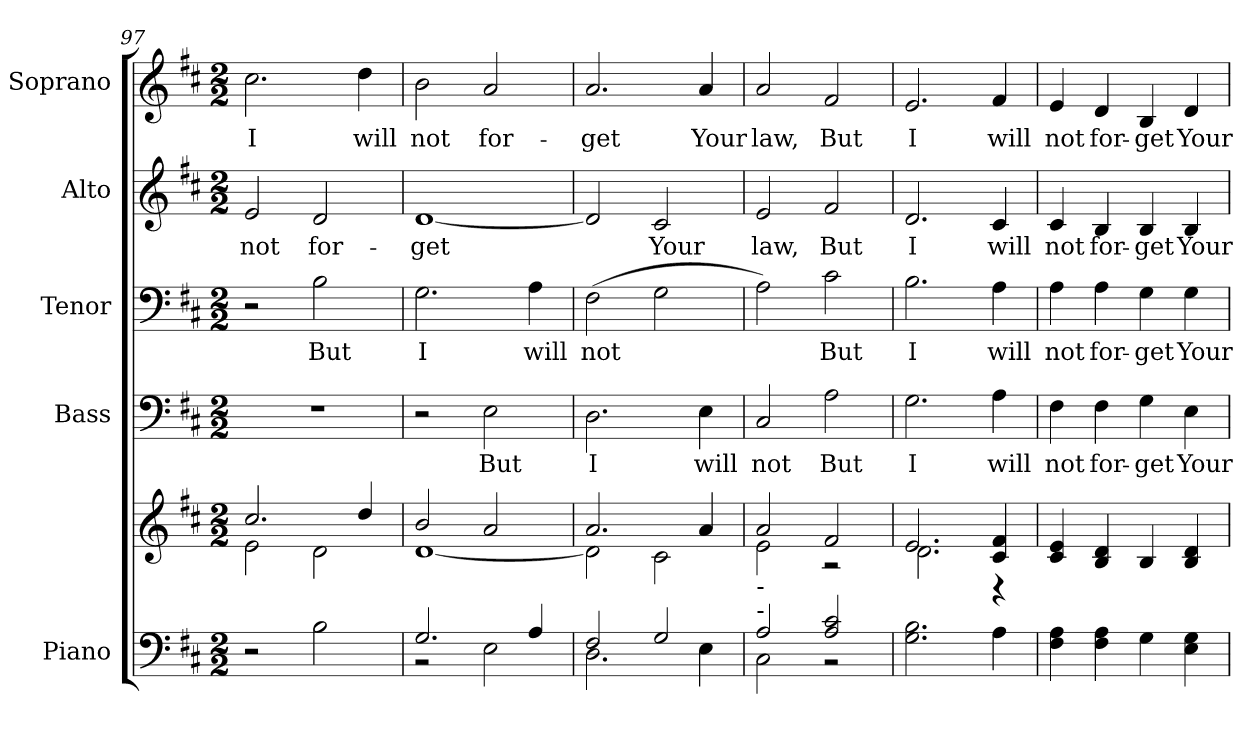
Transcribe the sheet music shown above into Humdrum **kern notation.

**kern	**kern	**kern	**text	**kern	**text	**kern	**text	**kern	**text
*part5	*part5	*part4	*part4	*part3	*part3	*part2	*part2	*part1	*part1
*staff6	*staff5	*staff4	*staff4	*staff3	*staff3	*staff2	*staff2	*staff1	*staff1
*I"Piano	*	*I"Bass	*	*I"Tenor	*	*I"Alto	*	*I"Soprano	*
*I'Pno.	*	*I'B.	*	*I'T.	*	*I'A.	*	*I'S.	*
*clefF4	*clefG2	*clefF4	*	*clefF4	*	*clefG2	*	*clefG2	*
*k[f#c#]	*k[f#c#]	*k[f#c#]	*	*k[f#c#]	*	*k[f#c#]	*	*k[f#c#]	*
*D:	*D:	*D:	*	*D:	*	*D:	*	*D:	*
*M2/2	*M2/2	*M2/2	*	*M2/2	*	*M2/2	*	*M2/2	*
=97	=97	=97	=97	=97	=97	=97	=97	=97	=97
*	*^	*	*	*	*	*	*	*	*
!	!	!	!	!	!	!	!	!LO:LY:b:color=#000000	!	!
!	!	!	!	!	!	!	!	!	!	!LO:LY:b:color=#000000
2r	2.cc#i/	2ei\	1r	.	2r	.	2ei/	not	2.cc#i\	I
!	!	!	!	!	!	!LO:LY:b:color=#000000	!	!	!	!
!	!	!	!	!	!	!	!	!LO:LY:b:color=#000000	!	!
2Bi\	.	2di\	.	.	2Bi\	But	2di/	for-	.	.
!	!	!	!	!	!	!	!	!	!	!LO:LY:b:color=#000000
.	4ddi/	.	.	.	.	.	.	.	4ddi\	will
=98	=98	=98	=98	=98	=98	=98	=98	=98	=98	=98
*^	*	*	*	*	*	*	*	*	*	*
!	!	!	!	!	!	!	!LO:LY:b:color=#000000	!	!	!	!
!	!	!	!	!	!	!	!	!	!LO:LY:b:color=#000000	!	!
!	!	!	!	!	!	!	!	!	!	!	!LO:LY:b:color=#000000
2.Gi/	2r	2bi/	[<1di	2r	.	2.Gi\	I	[<1di	-get	2bi\	not
!	!	!	!	!	!LO:LY:b:color=#000000	!	!	!	!	!	!
!	!	!	!	!	!	!	!	!	!	!	!LO:LY:b:color=#000000
.	2Ei\	2ai/	.	2Ei\	But	.	.	.	.	2ai/	for-
!	!	!	!	!	!	!	!LO:LY:b:color=#000000	!	!	!	!
4Ai/	.	.	.	.	.	4Ai\	will	.	.	.	.
=99	=99	=99	=99	=99	=99	=99	=99	=99	=99	=99	=99
!	!	!	!	!	!LO:LY:b:color=#000000	!	!	!	!	!	!
!	!	!	!	!	!	!	!LO:LY:b:color=#000000	!	!	!	!
!	!	!	!	!	!	!	!	!	!	!	!LO:LY:b:color=#000000
2F#i/	2.Di\	2.ai/	2di\]	2.Di\	I	(2F#i\	not	2di/]	.	2.ai/	-get
!	!	!	!	!	!	!	!	!	!LO:LY:b:color=#000000	!	!
2Gi/	.	.	2c#i\	.	.	2Gi\	.	2c#i/	Your	.	.
!	!	!	!	!	!LO:LY:b:color=#000000	!	!	!	!	!	!
!	!	!	!	!	!	!	!	!	!	!	!LO:LY:b:color=#000000
.	4Ei\	4ai/	.	4Ei\	will	.	.	.	.	4ai/	Your
=100	=100	=100	=100	=100	=100	=100	=100	=100	=100	=100	=100
!	!	!	!	!	!LO:LY:b:color=#000000	!	!	!	!	!	!
!	!	!	!	!	!	!	!	!	!LO:LY:b:color=#000000	!	!
!	!	!LO:TX:b:t=-	!	!	!	!	!	!	!	!	!
!LO:TX:a:t=-	!	!	!	!	!	!	!	!	!	!	!
!	!	!	!	!	!	!	!	!	!	!	!LO:LY:b:color=#000000
2Ai/	2C#i\	2ai/	2ei\	2C#i/	not	2Ai\)	.	2ei/	law,	2ai/	law,
!	!	!	!	!	!LO:LY:b:color=#000000	!	!	!	!	!	!
!	!	!	!	!	!	!	!LO:LY:b:color=#000000	!	!	!	!
!	!	!	!	!	!	!	!	!	!LO:LY:b:color=#000000	!	!
!	!	!	!	!	!	!	!	!	!	!	!LO:LY:b:color=#000000
2Ai/ 2c#i	2r	2f#i/	2r	2Ai\	But	2c#i\	But	2f#i/	But	2f#i/	But
*v	*v	*	*	*	*	*	*	*	*	*	*
=101	=101	=101	=101	=101	=101	=101	=101	=101	=101	=101
*^	*	*	*	*	*	*	*	*	*	*
!	!	!	!	!	!LO:LY:b:color=#000000	!	!	!	!	!	!
*v	*v	*	*	*	*	*	*	*	*	*	*
*^	*	*	*	*	*	*	*	*	*	*
!	!	!	!	!	!	!	!LO:LY:b:color=#000000	!	!	!	!
*v	*v	*	*	*	*	*	*	*	*	*	*
*^	*	*	*	*	*	*	*	*	*	*
!	!	!	!	!	!	!	!	!	!LO:LY:b:color=#000000	!	!
*v	*v	*	*	*	*	*	*	*	*	*	*
*^	*	*	*	*	*	*	*	*	*	*
!	!	!	!	!	!	!	!	!	!	!	!LO:LY:b:color=#000000
*v	*v	*	*	*	*	*	*	*	*	*	*
2.Gi\ 2.Bi	2.ei/	2.di\	2.Gi\	I	2.Bi\	I	2.di/	I	2.ei/	I
!	!	!	!	!LO:LY:b:color=#000000	!	!	!	!	!	!
!	!	!	!	!	!	!LO:LY:b:color=#000000	!	!	!	!
!	!	!	!	!	!	!	!	!LO:LY:b:color=#000000	!	!
!	!	!	!	!	!	!	!	!	!	!LO:LY:b:color=#000000
4Ai\	4c#i/ 4f#i	4r	4Ai\	will	4Ai\	will	4c#i/	will	4f#i/	will
*	*v	*v	*	*	*	*	*	*	*	*
!!LO:PB:g=z
=102	=102	=102	=102	=102	=102	=102	=102	=102	=102
*	*^	*	*	*	*	*	*	*	*
!	!	!	!	!LO:LY:b:color=#000000	!	!	!	!	!	!
*	*v	*v	*	*	*	*	*	*	*	*
*	*^	*	*	*	*	*	*	*	*
!	!	!	!	!	!	!LO:LY:b:color=#000000	!	!	!	!
*	*v	*v	*	*	*	*	*	*	*	*
*	*^	*	*	*	*	*	*	*	*
!	!	!	!	!	!	!	!	!LO:LY:b:color=#000000	!	!
*	*v	*v	*	*	*	*	*	*	*	*
*	*^	*	*	*	*	*	*	*	*
!	!	!	!	!	!	!	!	!	!	!LO:LY:b:color=#000000
*	*v	*v	*	*	*	*	*	*	*	*
4F#i\ 4Ai	4c#i/ 4ei	4F#i\	not	4Ai\	not	4c#i/	not	4ei/	not
!	!	!	!LO:LY:b:color=#000000	!	!	!	!	!	!
!	!	!	!	!	!LO:LY:b:color=#000000	!	!	!	!
!	!	!	!	!	!	!	!LO:LY:b:color=#000000	!	!
!	!	!	!	!	!	!	!	!	!LO:LY:b:color=#000000
4F#i\ 4Ai	4Bi/ 4di	4F#i\	for-	4Ai\	for-	4Bi/	for-	4di/	for-
!	!	!	!LO:LY:b:color=#000000	!	!	!	!	!	!
!	!	!	!	!	!LO:LY:b:color=#000000	!	!	!	!
!	!	!	!	!	!	!	!LO:LY:b:color=#000000	!	!
!	!	!	!	!	!	!	!	!	!LO:LY:b:color=#000000
4Gi\	4Bi/	4Gi\	-get	4Gi\	-get	4Bi/	-get	4Bi/	-get
!	!	!	!LO:LY:b:color=#000000	!	!	!	!	!	!
!	!	!	!	!	!LO:LY:b:color=#000000	!	!	!	!
!	!	!	!	!	!	!	!LO:LY:b:color=#000000	!	!
!	!	!	!	!	!	!	!	!	!LO:LY:b:color=#000000
4Ei\ 4Gi	4Bi/ 4di	4Ei\	Your	4Gi\	Your	4Bi/	Your	4di/	Your
=	=	=	=	=	=	=	=	=	=
*-	*-	*-	*-	*-	*-	*-	*-	*-	*-
